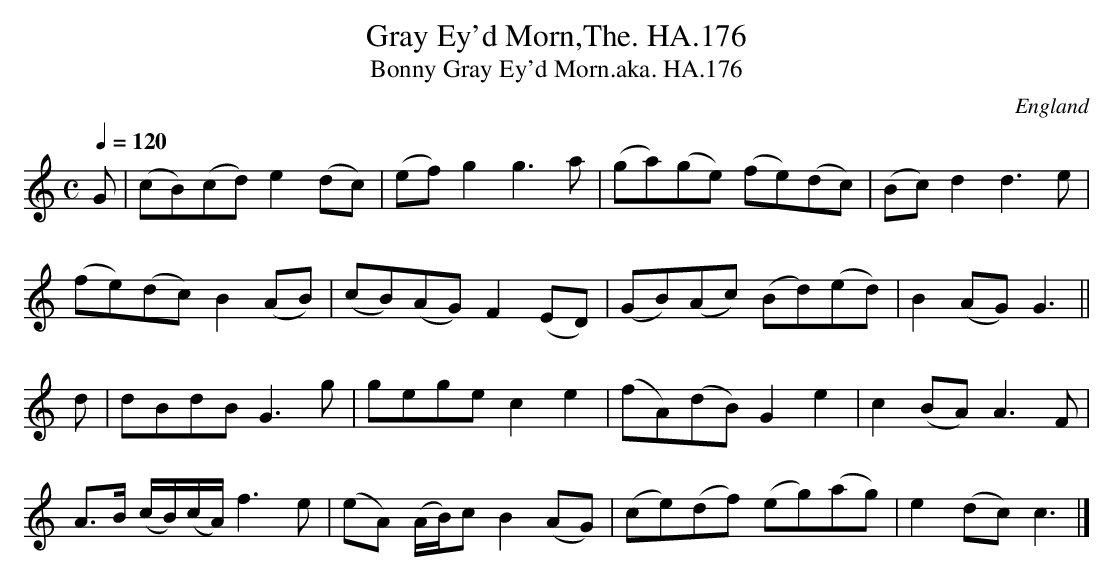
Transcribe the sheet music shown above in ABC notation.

X:1
T:Gray Ey'd Morn,The. HA.176
T:Bonny Gray Ey'd Morn.aka. HA.176
L:1/8
M:C
O:England
Q:1/4=120
K:C
G|(cB)(cd) e2(dc)|(ef)g2 g3a|(ga)(ge) (fe)(dc)|(Bc)d2 d3e|!
(fe)(dc) B2(AB)|(cB)(AG) F2(ED)|\
(GB)(Ac) (Bd)(ed)|B2(AG) G3||!
d|dBdB G3g|gege c2e2|(fA)(dB) G2e2|c2(BA) A3F|!
A>B (c/2B/2)(c/2A/2) f3e|(eA) (A/2B/2)c B2(AG)|\
(ce)(df) (eg)(ag)|e2(dc) c3|]
